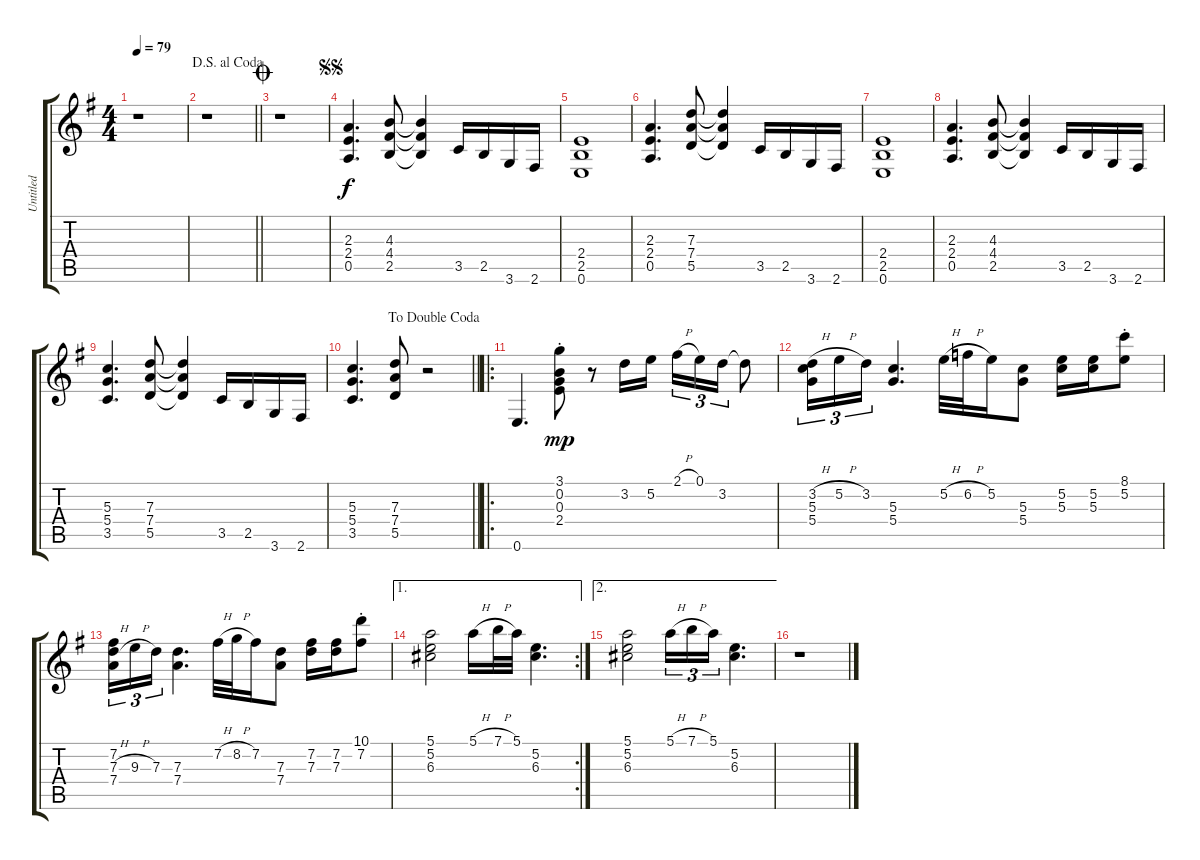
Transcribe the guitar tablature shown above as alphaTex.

\track ("Untitled" "Untitled") {instrument distortionguitar}
\staff {score tabs}
\tuning (E4 B3 G3 D3 A2 E2) {hide}
\ts (4 4)
\tempo 79
\clef g2
\ks g
r.1{dy f} |
\jump dalsegnoalcoda
\barLineRight lightlight
r.1 |
\jump coda
r.1 |
\jump segnosegno
(2.3 2.4 0.5).4{d} (4.3 4.4 2.5).8 (4.3{t} 4.4{t} 2.5{t}).4 3.5.16 2.5.16 3.6.16 2.6.16 |
(2.4 2.5 0.6).1 |
(2.3 2.4 0.5).4{d} (7.3 7.4 5.5).8 (7.3{t} 7.4{t} 5.5{t}).4 3.5.16 2.5.16 3.6.16 2.6.16 |
(2.4 2.5 0.6).1 |
(2.3 2.4 0.5).4{d} (4.3 4.4 2.5).8 (4.3{t} 4.4{t} 2.5{t}).4 3.5.16 2.5.16 3.6.16 2.6.16 |
(5.3 5.4 3.5).4{d} (7.3 7.4 5.5).8 (7.3{t} 7.4{t} 5.5{t}).4 3.5.16 2.5.16 3.6.16 2.6.16 |
\jump dadoublecoda
\barLineRight lightlight
(5.3 5.4 3.5).4{d} (7.3 7.4 5.5).8 r.2 |
\ro
0.6.4{d} (3.1{st} 0.2{st} 0.3{st} 2.4{st}).8{dy mp} r.8 3.2.16 5.2.16 2.1{h}.16{tu (3 2)} 0.1.16{tu (3 2)} 3.2.16{tu (3 2)} 3.2{t}.8 |
(3.2{h} 5.3 5.4).16{tu (3 2)} 5.2{h}.16{tu (3 2)} 3.2.16{tu (3 2)} (5.3 5.4).4{d} 5.2{h}.32 6.2{h}.32 5.2.16 (5.3 5.4).8 (5.2 5.3).16 (5.2 5.3).16 (8.1{st} 5.2{st}).8 |
(7.2 7.3{h} 7.4).16{tu (3 2)} 9.3{h}.16{tu (3 2)} 7.3.16{tu (3 2)} (7.3 7.4).4{d} 7.2{h}.32 8.2{h}.32 7.2.16 (7.3 7.4).8 (7.2 7.3).16 (7.2 7.3).16 (10.1{st} 7.2{st}).8 |
\ae 1
\rc 2
(5.1 5.2 6.3).2 5.1{h}.16 7.1{h}.32 5.1.32 (5.2 6.3).4{d} |
\ae 2
(5.1 5.2 6.3).2 5.1{h}.16{tu (3 2)} 7.1{h}.16{tu (3 2)} 5.1.16{tu (3 2)} (5.2 6.3).4{d} |
r.1
